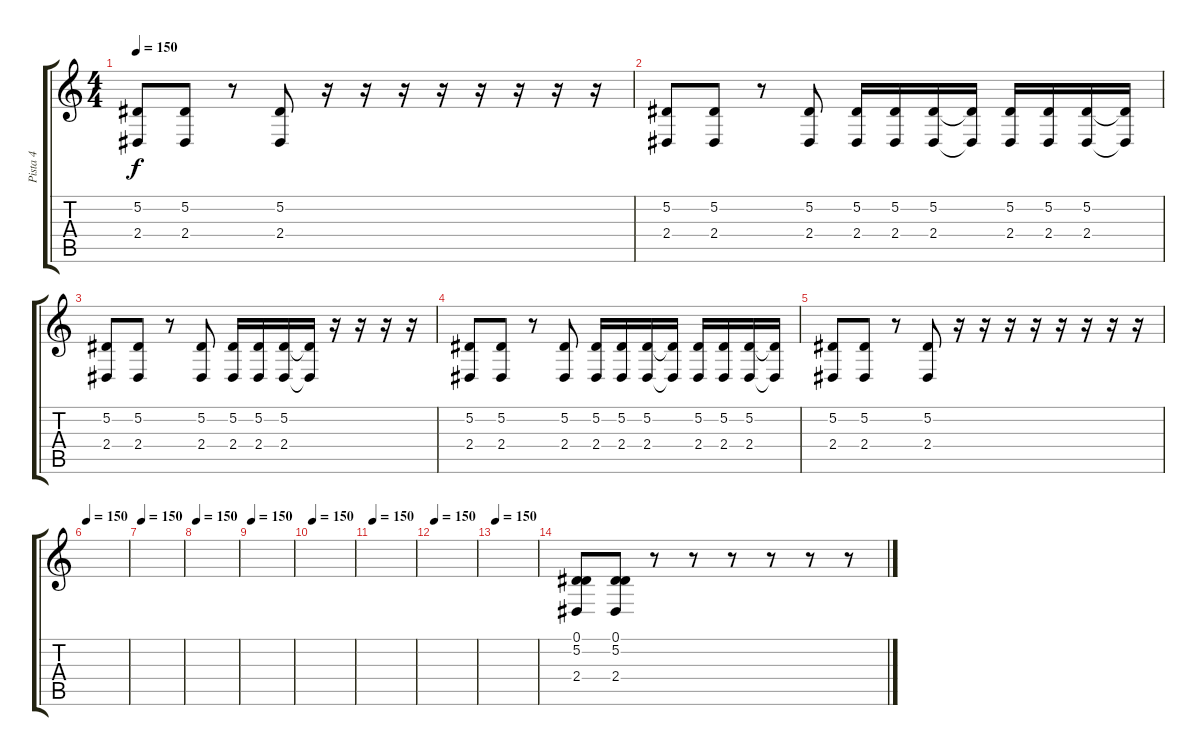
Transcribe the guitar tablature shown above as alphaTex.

\track ("Pista 4" "Pista 4") {instrument stringensemble1}
\staff {score tabs}
\tuning (Eb4 Bb3 Gb3 Db3 Ab2 Eb2) {hide}
\ts (4 4)
\tempo 150
\clef g2
\ks c
(5.2 2.4).8{dy f} (5.2 2.4).8 r.8 (5.2 2.4).8 r.16 r.16 r.16 r.16 r.16 r.16 r.16 r.16 |
(5.2 2.4).8 (5.2 2.4).8 r.8 (5.2 2.4).8 (5.2 2.4).16 (5.2 2.4).16 (5.2 2.4).16 (5.2{t} 2.4{t}).16 (5.2 2.4).16 (5.2 2.4).16 (5.2 2.4).16 (5.2{t} 2.4{t}).16 |
(5.2 2.4).8 (5.2 2.4).8 r.8 (5.2 2.4).8 (5.2 2.4).16 (5.2 2.4).16 (5.2 2.4).16 (5.2{t} 2.4{t}).16 r.16 r.16 r.16 r.16 |
(5.2 2.4).8 (5.2 2.4).8 r.8 (5.2 2.4).8 (5.2 2.4).16 (5.2 2.4).16 (5.2 2.4).16 (5.2{t} 2.4{t}).16 (5.2 2.4).16 (5.2 2.4).16 (5.2 2.4).16 (5.2{t} 2.4{t}).16 |
(5.2 2.4).8 (5.2 2.4).8 r.8 (5.2 2.4).8 r.16 r.16 r.16 r.16 r.16 r.16 r.16 r.16 |
\tempo 150
|
\tempo 150
|
\tempo 150
|
\tempo 150
|
\tempo 150
|
\tempo 150
|
\tempo 150
|
\tempo 150
|
(0.1 5.2 2.4).8 (0.1 5.2 2.4).8 r.8 r.8 r.8 r.8 r.8 r.8
